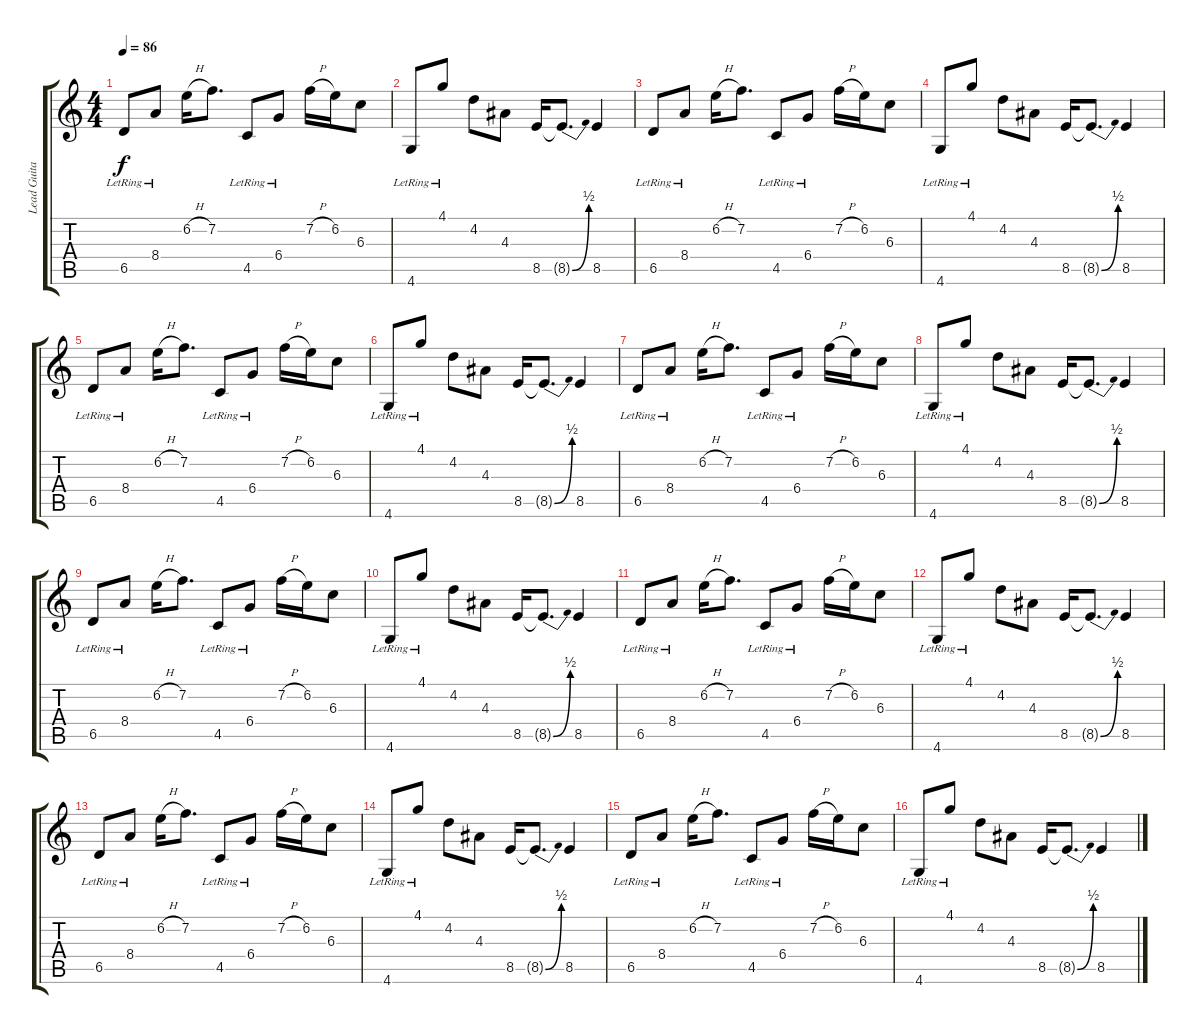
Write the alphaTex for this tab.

\track ("Lead Guitar" "Lead Guita") {instrument distortionguitar}
\staff {score tabs}
\tuning (Eb4 Bb3 Gb3 Db3 Ab2 Eb2) {hide}
\ts (4 4)
\tempo 86
\clef g2
\ks c
6.5{lr}.8{dy f} 8.4{lr}.8 6.2{h}.16 7.2.8{d} 4.5{lr}.8 6.4{lr}.8 7.2{h}.16 6.2.16 6.3.8 |
4.6{lr}.8 4.1{lr}.8 4.2.8 4.3.8 8.5.16 8.5{be (bend 0 0 60 2) t}.8{d} 8.5.4 |
6.5{lr}.8 8.4{lr}.8 6.2{h}.16 7.2.8{d} 4.5{lr}.8 6.4{lr}.8 7.2{h}.16 6.2.16 6.3.8 |
4.6{lr}.8 4.1{lr}.8 4.2.8 4.3.8 8.5.16 8.5{be (bend 0 0 60 2) t}.8{d} 8.5.4 |
6.5{lr}.8 8.4{lr}.8 6.2{h}.16 7.2.8{d} 4.5{lr}.8 6.4{lr}.8 7.2{h}.16 6.2.16 6.3.8 |
4.6{lr}.8 4.1{lr}.8 4.2.8 4.3.8 8.5.16 8.5{be (bend 0 0 60 2) t}.8{d} 8.5.4 |
6.5{lr}.8 8.4{lr}.8 6.2{h}.16 7.2.8{d} 4.5{lr}.8 6.4{lr}.8 7.2{h}.16 6.2.16 6.3.8 |
4.6{lr}.8 4.1{lr}.8 4.2.8 4.3.8 8.5.16 8.5{be (bend 0 0 60 2) t}.8{d} 8.5.4 |
6.5{lr}.8 8.4{lr}.8 6.2{h}.16 7.2.8{d} 4.5{lr}.8 6.4{lr}.8 7.2{h}.16 6.2.16 6.3.8 |
4.6{lr}.8 4.1{lr}.8 4.2.8 4.3.8 8.5.16 8.5{be (bend 0 0 60 2) t}.8{d} 8.5.4 |
6.5{lr}.8 8.4{lr}.8 6.2{h}.16 7.2.8{d} 4.5{lr}.8 6.4{lr}.8 7.2{h}.16 6.2.16 6.3.8 |
4.6{lr}.8 4.1{lr}.8 4.2.8 4.3.8 8.5.16 8.5{be (bend 0 0 60 2) t}.8{d} 8.5.4 |
6.5{lr}.8 8.4{lr}.8 6.2{h}.16 7.2.8{d} 4.5{lr}.8 6.4{lr}.8 7.2{h}.16 6.2.16 6.3.8 |
4.6{lr}.8 4.1{lr}.8 4.2.8 4.3.8 8.5.16 8.5{be (bend 0 0 60 2) t}.8{d} 8.5.4 |
6.5{lr}.8 8.4{lr}.8 6.2{h}.16 7.2.8{d} 4.5{lr}.8 6.4{lr}.8 7.2{h}.16 6.2.16 6.3.8 |
4.6{lr}.8 4.1{lr}.8 4.2.8 4.3.8 8.5.16 8.5{be (bend 0 0 60 2) t}.8{d} 8.5.4
